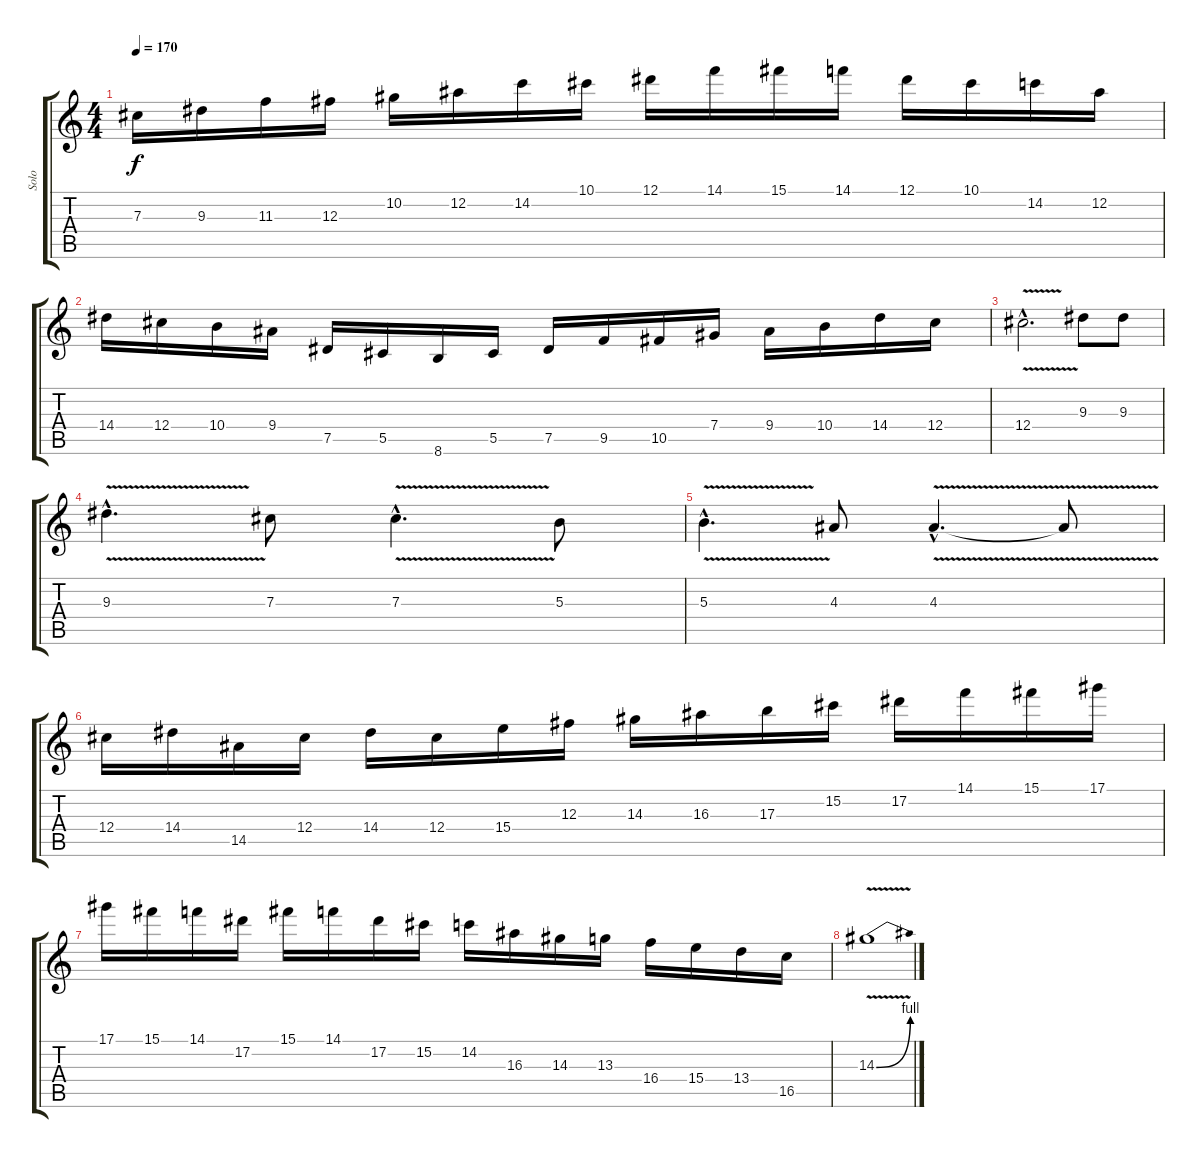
\track ("Solo" "Solo") {instrument distortionguitar}
\staff {score tabs}
\tuning (Eb4 Bb3 Gb3 Db3 Ab2 Eb2) {hide}
\ts (4 4)
\tempo 170
\clef g2
\ks c
7.3.16{dy f} 9.3.16 11.3.16 12.3.16 10.2.16 12.2.16 14.2.16 10.1.16 12.1.16 14.1.16 15.1.16 14.1.16 12.1.16 10.1.16 14.2.16 12.2.16 |
14.4.16 12.4.16 10.4.16 9.4.16 7.5.16 5.5.16 8.6.16 5.5.16 7.5.16 9.5.16 10.5.16 7.4.16 9.4.16 10.4.16 14.4.16 12.4.16 |
12.4{v hac}.2{d} 9.3.8 9.3.8 |
9.3{v hac}.4{d} 7.3.8 7.3{v hac}.4{d} 5.3.8 |
5.3{v hac}.4{d} 4.3.8 4.3{v hac}.4{d} 4.3{t}.8 |
12.4.16 14.4.16 14.5.16 12.4.16 14.4.16 12.4.16 15.4.16 12.3.16 14.3.16 16.3.16 17.3.16 15.2.16 17.2.16 14.1.16 15.1.16 17.1.16 |
17.1.16 15.1.16 14.1.16 17.2.16 15.1.16 14.1.16 17.2.16 15.2.16 14.2.16 16.3.16 14.3.16 13.3.16 16.4.16 15.4.16 13.4.16 16.5.16 |
14.3{be (bend 0 0 60 4) v}.1
